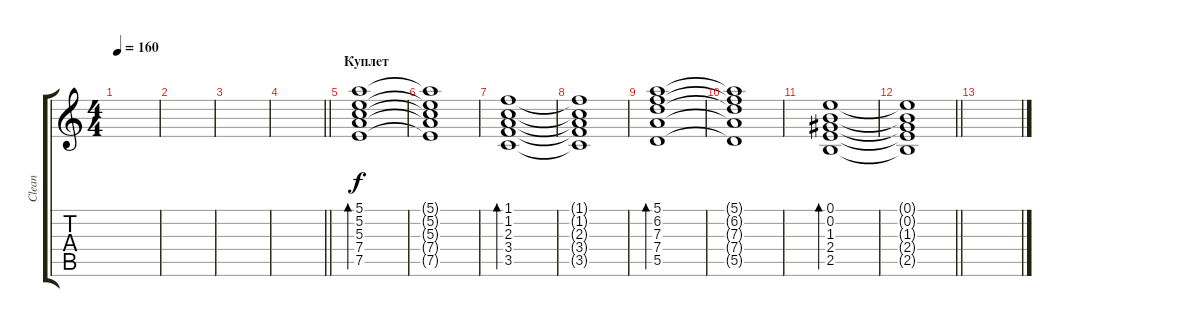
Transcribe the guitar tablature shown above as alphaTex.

\track ("Clean" "Clean") {instrument electricguitarclean}
\staff {score tabs}
\tuning (E4 B3 G3 D3 A2 E2) {hide}
\ts (4 4)
\tempo 160
\clef g2
\ks c
|
|
|
\barLineRight lightlight
|
\section ("" "Куплет")
(5.1 5.2 5.3 7.4 7.5).1{bd 240} |
(5.1{t} 5.2{t} 5.3{t} 7.4{t} 7.5{t}).1 |
(1.1 1.2 2.3 3.4 3.5).1{bd 240} |
(1.1{t} 1.2{t} 2.3{t} 3.4{t} 3.5{t}).1 |
(5.1 6.2 7.3 7.4 5.5).1{bd 240} |
(5.1{t} 6.2{t} 7.3{t} 7.4{t} 5.5{t}).1 |
(0.1 0.2 1.3 2.4 2.5).1{bd 240} |
\barLineRight lightlight
(0.1{t} 0.2{t} 1.3{t} 2.4{t} 2.5{t}).1 |
\section ("" " ")
